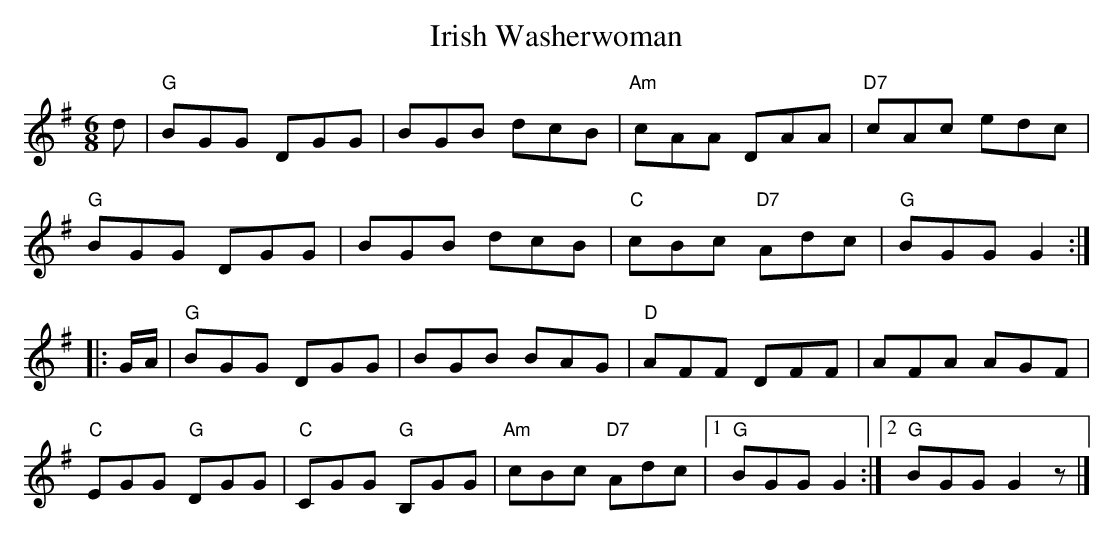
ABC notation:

X:1
T:Irish Washerwoman
M:6/8
K:G
d|"G"BGG DGG|BGB dcB|"Am"cAA DAA|"D7"cAc edc|
"G"BGG DGG|BGB dcB|"C"cBc "D7"Adc|"G"BGG G2:|
|:G/A/|"G"BGG DGG | BGB BAG| "D"AFF DFF|AFA AGF|
"C"EGG "G"DGG|"C"CGG "G"B,GG|"Am"cBc "D7"Adc|1"G"BGG G2:|2"G"BGG G2z|]
